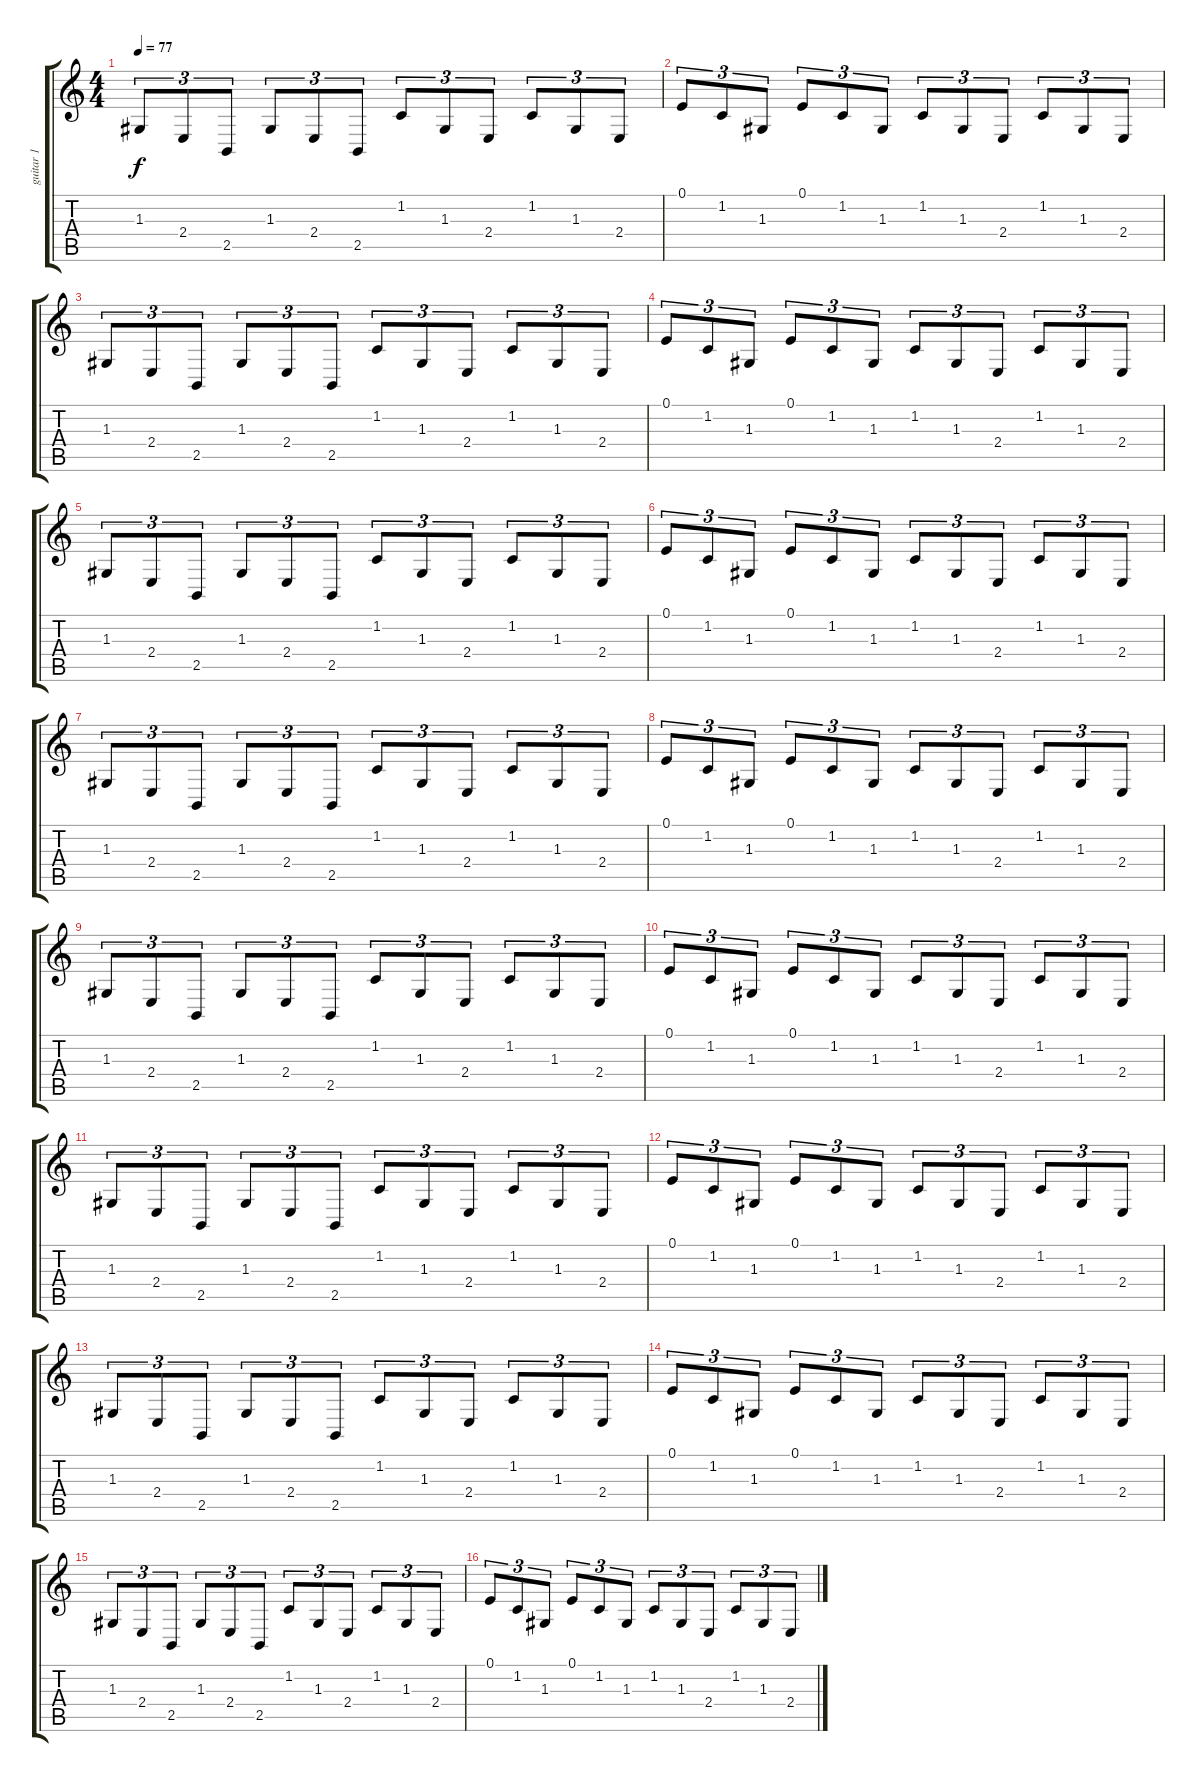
\track ("guitar 1" "guitar 1") {instrument acousticgrandpiano}
\staff {score tabs}
\tuning (E4 B3 G3 D3 A2 E2) {hide}
\ts (4 4)
\tempo 77
\clef g2
\ks c
1.3.8{tu (3 2) dy f} 2.4.8{tu (3 2)} 2.5.8{tu (3 2)} 1.3.8{tu (3 2)} 2.4.8{tu (3 2)} 2.5.8{tu (3 2)} 1.2.8{tu (3 2)} 1.3.8{tu (3 2)} 2.4.8{tu (3 2)} 1.2.8{tu (3 2)} 1.3.8{tu (3 2)} 2.4.8{tu (3 2)} |
0.1.8{tu (3 2)} 1.2.8{tu (3 2)} 1.3.8{tu (3 2)} 0.1.8{tu (3 2)} 1.2.8{tu (3 2)} 1.3.8{tu (3 2)} 1.2.8{tu (3 2)} 1.3.8{tu (3 2)} 2.4.8{tu (3 2)} 1.2.8{tu (3 2)} 1.3.8{tu (3 2)} 2.4.8{tu (3 2)} |
1.3.8{tu (3 2)} 2.4.8{tu (3 2)} 2.5.8{tu (3 2)} 1.3.8{tu (3 2)} 2.4.8{tu (3 2)} 2.5.8{tu (3 2)} 1.2.8{tu (3 2)} 1.3.8{tu (3 2)} 2.4.8{tu (3 2)} 1.2.8{tu (3 2)} 1.3.8{tu (3 2)} 2.4.8{tu (3 2)} |
0.1.8{tu (3 2)} 1.2.8{tu (3 2)} 1.3.8{tu (3 2)} 0.1.8{tu (3 2)} 1.2.8{tu (3 2)} 1.3.8{tu (3 2)} 1.2.8{tu (3 2)} 1.3.8{tu (3 2)} 2.4.8{tu (3 2)} 1.2.8{tu (3 2)} 1.3.8{tu (3 2)} 2.4.8{tu (3 2)} |
1.3.8{tu (3 2)} 2.4.8{tu (3 2)} 2.5.8{tu (3 2)} 1.3.8{tu (3 2)} 2.4.8{tu (3 2)} 2.5.8{tu (3 2)} 1.2.8{tu (3 2)} 1.3.8{tu (3 2)} 2.4.8{tu (3 2)} 1.2.8{tu (3 2)} 1.3.8{tu (3 2)} 2.4.8{tu (3 2)} |
0.1.8{tu (3 2)} 1.2.8{tu (3 2)} 1.3.8{tu (3 2)} 0.1.8{tu (3 2)} 1.2.8{tu (3 2)} 1.3.8{tu (3 2)} 1.2.8{tu (3 2)} 1.3.8{tu (3 2)} 2.4.8{tu (3 2)} 1.2.8{tu (3 2)} 1.3.8{tu (3 2)} 2.4.8{tu (3 2)} |
1.3.8{tu (3 2)} 2.4.8{tu (3 2)} 2.5.8{tu (3 2)} 1.3.8{tu (3 2)} 2.4.8{tu (3 2)} 2.5.8{tu (3 2)} 1.2.8{tu (3 2)} 1.3.8{tu (3 2)} 2.4.8{tu (3 2)} 1.2.8{tu (3 2)} 1.3.8{tu (3 2)} 2.4.8{tu (3 2)} |
0.1.8{tu (3 2)} 1.2.8{tu (3 2)} 1.3.8{tu (3 2)} 0.1.8{tu (3 2)} 1.2.8{tu (3 2)} 1.3.8{tu (3 2)} 1.2.8{tu (3 2)} 1.3.8{tu (3 2)} 2.4.8{tu (3 2)} 1.2.8{tu (3 2)} 1.3.8{tu (3 2)} 2.4.8{tu (3 2)} |
1.3.8{tu (3 2)} 2.4.8{tu (3 2)} 2.5.8{tu (3 2)} 1.3.8{tu (3 2)} 2.4.8{tu (3 2)} 2.5.8{tu (3 2)} 1.2.8{tu (3 2)} 1.3.8{tu (3 2)} 2.4.8{tu (3 2)} 1.2.8{tu (3 2)} 1.3.8{tu (3 2)} 2.4.8{tu (3 2)} |
0.1.8{tu (3 2)} 1.2.8{tu (3 2)} 1.3.8{tu (3 2)} 0.1.8{tu (3 2)} 1.2.8{tu (3 2)} 1.3.8{tu (3 2)} 1.2.8{tu (3 2)} 1.3.8{tu (3 2)} 2.4.8{tu (3 2)} 1.2.8{tu (3 2)} 1.3.8{tu (3 2)} 2.4.8{tu (3 2)} |
1.3.8{tu (3 2)} 2.4.8{tu (3 2)} 2.5.8{tu (3 2)} 1.3.8{tu (3 2)} 2.4.8{tu (3 2)} 2.5.8{tu (3 2)} 1.2.8{tu (3 2)} 1.3.8{tu (3 2)} 2.4.8{tu (3 2)} 1.2.8{tu (3 2)} 1.3.8{tu (3 2)} 2.4.8{tu (3 2)} |
0.1.8{tu (3 2)} 1.2.8{tu (3 2)} 1.3.8{tu (3 2)} 0.1.8{tu (3 2)} 1.2.8{tu (3 2)} 1.3.8{tu (3 2)} 1.2.8{tu (3 2)} 1.3.8{tu (3 2)} 2.4.8{tu (3 2)} 1.2.8{tu (3 2)} 1.3.8{tu (3 2)} 2.4.8{tu (3 2)} |
1.3.8{tu (3 2)} 2.4.8{tu (3 2)} 2.5.8{tu (3 2)} 1.3.8{tu (3 2)} 2.4.8{tu (3 2)} 2.5.8{tu (3 2)} 1.2.8{tu (3 2)} 1.3.8{tu (3 2)} 2.4.8{tu (3 2)} 1.2.8{tu (3 2)} 1.3.8{tu (3 2)} 2.4.8{tu (3 2)} |
0.1.8{tu (3 2)} 1.2.8{tu (3 2)} 1.3.8{tu (3 2)} 0.1.8{tu (3 2)} 1.2.8{tu (3 2)} 1.3.8{tu (3 2)} 1.2.8{tu (3 2)} 1.3.8{tu (3 2)} 2.4.8{tu (3 2)} 1.2.8{tu (3 2)} 1.3.8{tu (3 2)} 2.4.8{tu (3 2)} |
1.3.8{tu (3 2)} 2.4.8{tu (3 2)} 2.5.8{tu (3 2)} 1.3.8{tu (3 2)} 2.4.8{tu (3 2)} 2.5.8{tu (3 2)} 1.2.8{tu (3 2)} 1.3.8{tu (3 2)} 2.4.8{tu (3 2)} 1.2.8{tu (3 2)} 1.3.8{tu (3 2)} 2.4.8{tu (3 2)} |
0.1.8{tu (3 2)} 1.2.8{tu (3 2)} 1.3.8{tu (3 2)} 0.1.8{tu (3 2)} 1.2.8{tu (3 2)} 1.3.8{tu (3 2)} 1.2.8{tu (3 2)} 1.3.8{tu (3 2)} 2.4.8{tu (3 2)} 1.2.8{tu (3 2)} 1.3.8{tu (3 2)} 2.4.8{tu (3 2)}
